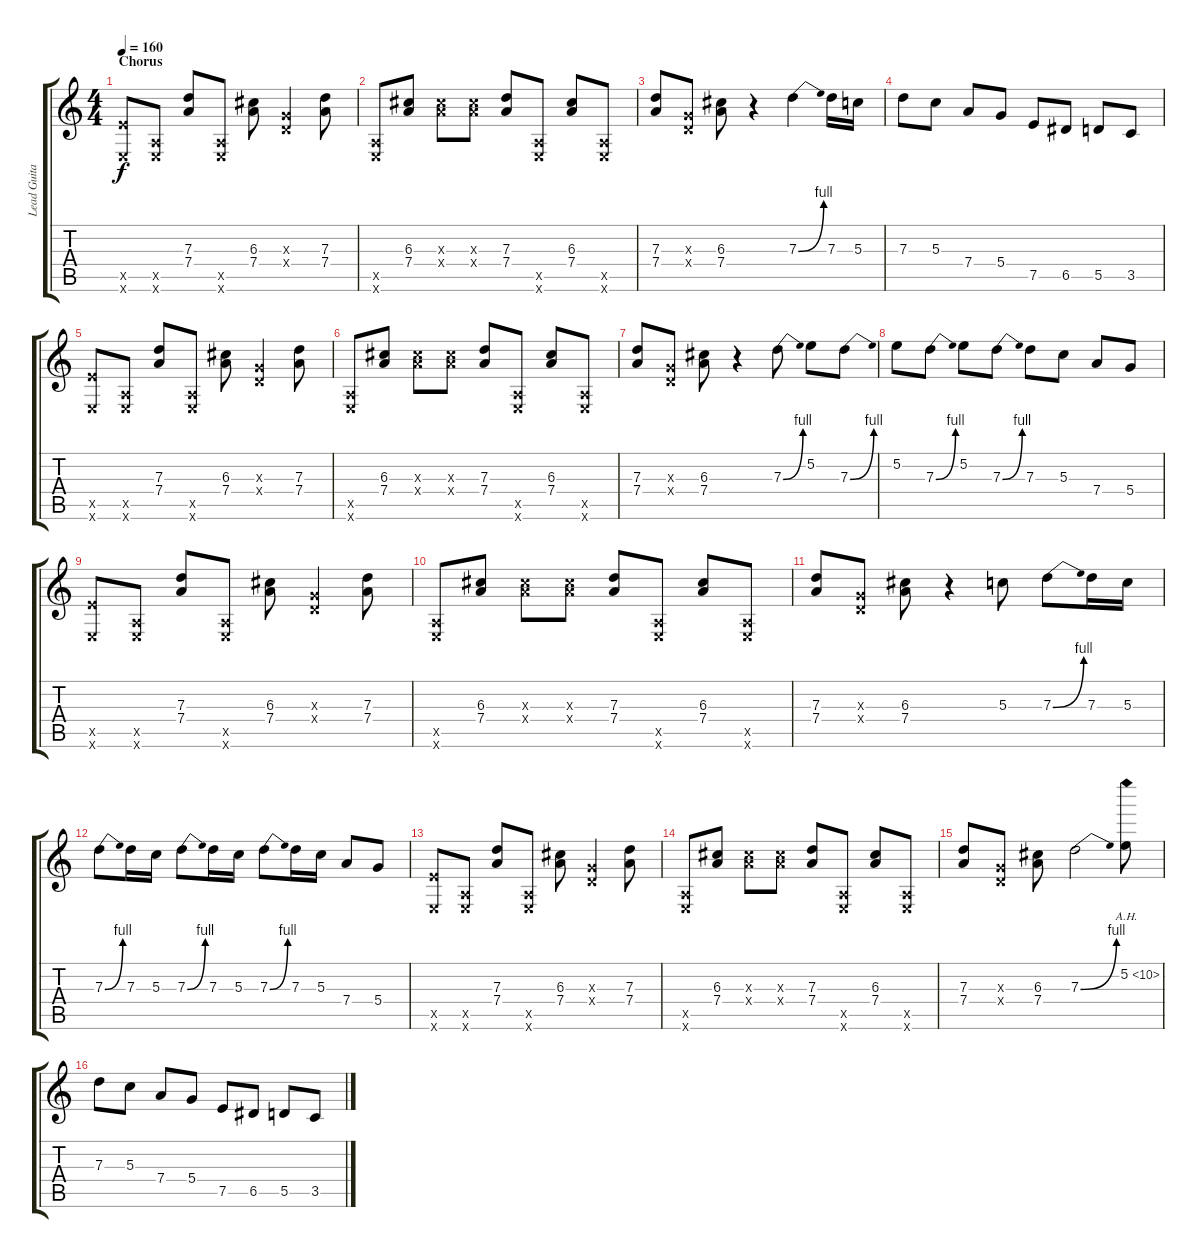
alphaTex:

\track ("Lead Guitar" "Lead Guita") {instrument distortionguitar}
\staff {score tabs}
\tuning (E4 B3 G3 D3 A2 E2) {hide}
\ts (4 4)
\section ("" "Chorus")
\tempo 160
\clef g2
\ks c
(7.5{x} 0.6{x}).8{dy f} (0.5{x} 0.6{x}).8 (7.3 7.4).8 (0.5{x} 0.6{x}).8 (6.3 7.4).8 (0.3{x} 0.4{x}).4 (7.3 7.4).8 |
(0.5{x} 0.6{x}).8 (6.3 7.4).8 (6.3{x} 7.4{x}).8 (6.3{x} 7.4{x}).8 (7.3 7.4).8 (0.5{x} 0.6{x}).8 (6.3 7.4).8 (0.5{x} 0.6{x}).8 |
(7.3 7.4).8 (0.3{x} 0.4{x}).8 (6.3 7.4).8 r.4 7.3{be (bend 0 0 60 4)}.4 7.3.16 5.3.16 |
7.3.8 5.3.8 7.4.8 5.4.8 7.5.8 6.5.8 5.5.8 3.5.8 |
(7.5{x} 0.6{x}).8 (0.5{x} 0.6{x}).8 (7.3 7.4).8 (0.5{x} 0.6{x}).8 (6.3 7.4).8 (0.3{x} 0.4{x}).4 (7.3 7.4).8 |
(0.5{x} 0.6{x}).8 (6.3 7.4).8 (6.3{x} 7.4{x}).8 (6.3{x} 7.4{x}).8 (7.3 7.4).8 (0.5{x} 0.6{x}).8 (6.3 7.4).8 (0.5{x} 0.6{x}).8 |
(7.3 7.4).8 (0.3{x} 0.4{x}).8 (6.3 7.4).8 r.4 7.3{be (bend 0 0 60 4)}.8 5.2.8 7.3{be (bend 0 0 60 4)}.8 |
5.2.8 7.3{be (bend 0 0 60 4)}.8 5.2.8 7.3{be (bend 0 0 60 4)}.8 7.3.8 5.3.8 7.4.8 5.4.8 |
(7.5{x} 0.6{x}).8 (0.5{x} 0.6{x}).8 (7.3 7.4).8 (0.5{x} 0.6{x}).8 (6.3 7.4).8 (0.3{x} 0.4{x}).4 (7.3 7.4).8 |
(0.5{x} 0.6{x}).8 (6.3 7.4).8 (6.3{x} 7.4{x}).8 (6.3{x} 7.4{x}).8 (7.3 7.4).8 (0.5{x} 0.6{x}).8 (6.3 7.4).8 (0.5{x} 0.6{x}).8 |
(7.3 7.4).8 (0.3{x} 0.4{x}).8 (6.3 7.4).8 r.4 5.3.8 7.3{be (bend 0 0 60 4)}.8 7.3.16 5.3.16 |
7.3{be (bend 0 0 60 4)}.8 7.3.16 5.3.16 7.3{be (bend 0 0 60 4)}.8 7.3.16 5.3.16 7.3{be (bend 0 0 60 4)}.8 7.3.16 5.3.16 7.4.8 5.4.8 |
(7.5{x} 0.6{x}).8 (0.5{x} 0.6{x}).8 (7.3 7.4).8 (0.5{x} 0.6{x}).8 (6.3 7.4).8 (0.3{x} 0.4{x}).4 (7.3 7.4).8 |
(0.5{x} 0.6{x}).8 (6.3 7.4).8 (6.3{x} 7.4{x}).8 (6.3{x} 7.4{x}).8 (7.3 7.4).8 (0.5{x} 0.6{x}).8 (6.3 7.4).8 (0.5{x} 0.6{x}).8 |
(7.3 7.4).8 (0.3{x} 0.4{x}).8 (6.3 7.4).8 7.3{be (bend 0 0 60 4)}.2 5.2{ah 5}.8 |
7.3.8 5.3.8 7.4.8 5.4.8 7.5.8 6.5.8 5.5.8 3.5.8
